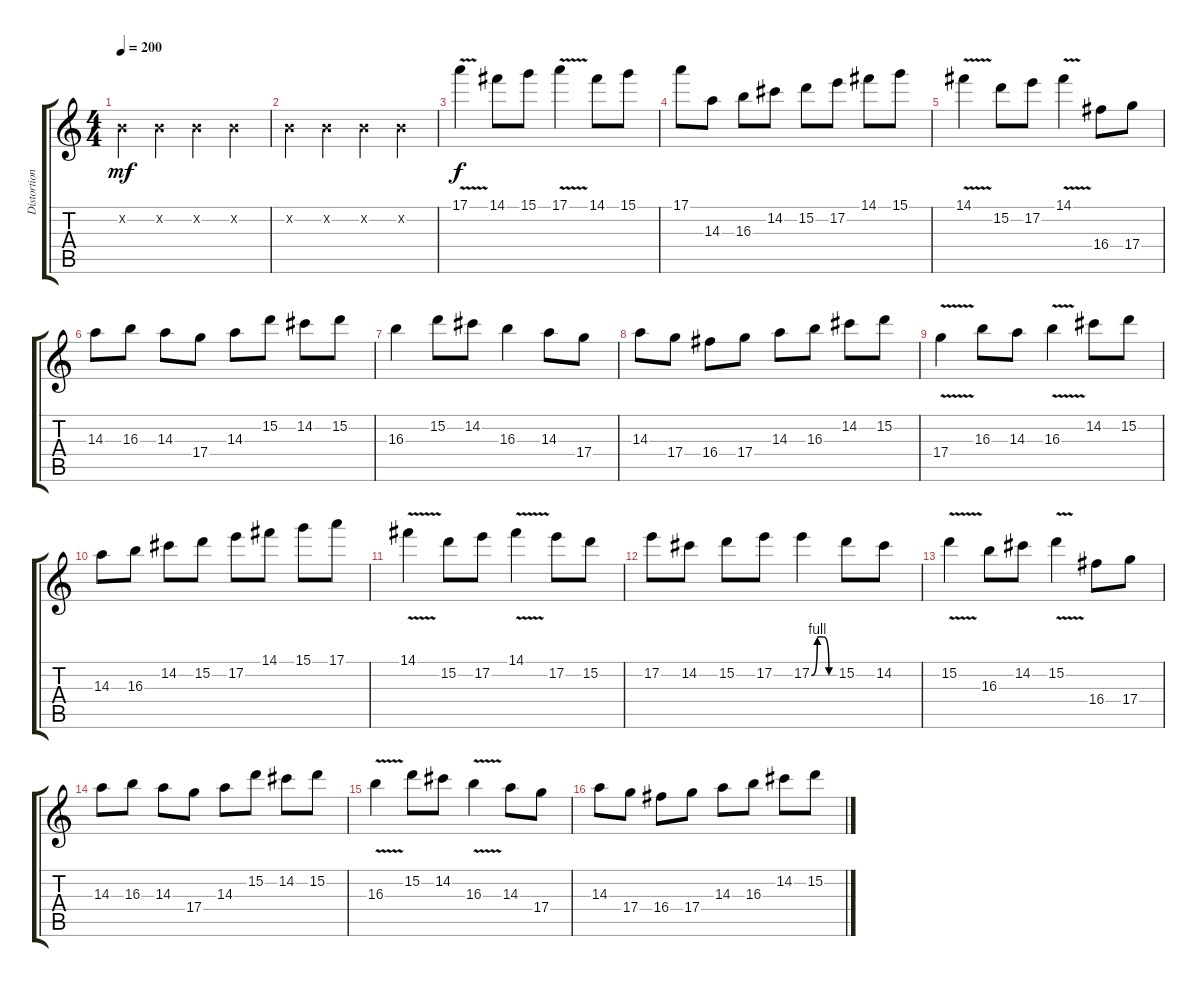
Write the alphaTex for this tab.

\track ("Distortion Guitar" "Distortion") {instrument distortionguitar}
\staff {score tabs}
\tuning (E4 B3 G3 D3 A2 E2) {hide}
\ts (4 4)
\tempo 200
\clef g2
\ks c
0.2{x}.4{dy mf instrument distortionguitar} 0.2{x}.4 0.2{x}.4 0.2{x}.4 |
0.2{x}.4 0.2{x}.4 0.2{x}.4 0.2{x}.4 |
17.1{v}.4{dy f} 14.1.8 15.1.8 17.1{v}.4 14.1.8 15.1.8 |
17.1.8 14.3.8 16.3.8 14.2.8 15.2.8 17.2.8 14.1.8 15.1.8 |
14.1{v}.4 15.2.8 17.2.8 14.1{v}.4 16.4.8 17.4.8 |
14.3.8 16.3.8 14.3.8 17.4.8 14.3.8 15.2.8 14.2.8 15.2.8 |
16.3.4 15.2.8 14.2.8 16.3.4 14.3.8 17.4.8 |
14.3.8 17.4.8 16.4.8 17.4.8 14.3.8 16.3.8 14.2.8 15.2.8 |
17.4{v}.4 16.3.8 14.3.8 16.3{v}.4 14.2.8 15.2.8 |
14.3.8 16.3.8 14.2.8 15.2.8 17.2.8 14.1.8 15.1.8 17.1.8 |
14.1{v}.4 15.2.8 17.2.8 14.1{v}.4 17.2.8 15.2.8 |
17.2.8 14.2.8 15.2.8 17.2.8 17.2{be (custom 0 0 15 4 30 4 45 0 60 0)}.4 15.2.8 14.2.8 |
15.2{v}.4 16.3.8 14.2.8 15.2{v}.4 16.4.8 17.4.8 |
14.3.8 16.3.8 14.3.8 17.4.8 14.3.8 15.2.8 14.2.8 15.2.8 |
16.3{v}.4 15.2.8 14.2.8 16.3{v}.4 14.3.8 17.4.8 |
14.3.8 17.4.8 16.4.8 17.4.8 14.3.8 16.3.8 14.2.8 15.2.8
